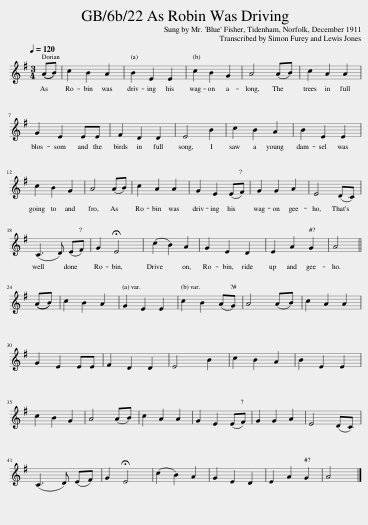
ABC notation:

X:1
L:1/8
Q:1/4=120
M:3/4
I:linebreak $
K:G
V:1 treble
V:1
 ((AB)) | c2 B2 A2 | B2 E2 E2 | c2 B2 G2 | A4 (AB) | %5
 c2 A2 A2 |$ G2 E2 EE | F2 D2 D2 | E4 B2 | c2 B2 A2 | %10
 B2 E2 E2 |$ c2 B2 G2 | A4 (AB) | c2 A2 A2 | G2 E2 (EF) | %15
 G2 G2 A2 | E4 (DC) |$ (C3 D) (EF) | G2 !fermata!E4 | (c2 B2) A2 | %20
 G2 E2 D2 | E2 A2 G2 | A4 ||$ ((AB)) | c2 B2 A2 | %25
 G2 E2 E2 | c2 B2 (AG) | A4 (AB) | c2 A2 A2 |$ G2 E2 EE | %30
 F2 D2 D2 | E4 B2 | c2 B2 A2 | B2 E2 E2 |$ c2 B2 G2 | %35
 A4 (AB) | c2 A2 A2 | G2 E2 (EF) | G2 G2 A2 | E4 (DC) |$ %40
 (C3 D) (EF) | G2 !fermata!E4 | (c2 B2) A2 | G2 E2 D2 | E2 A2 G2 | %45
 A4 |] %46
